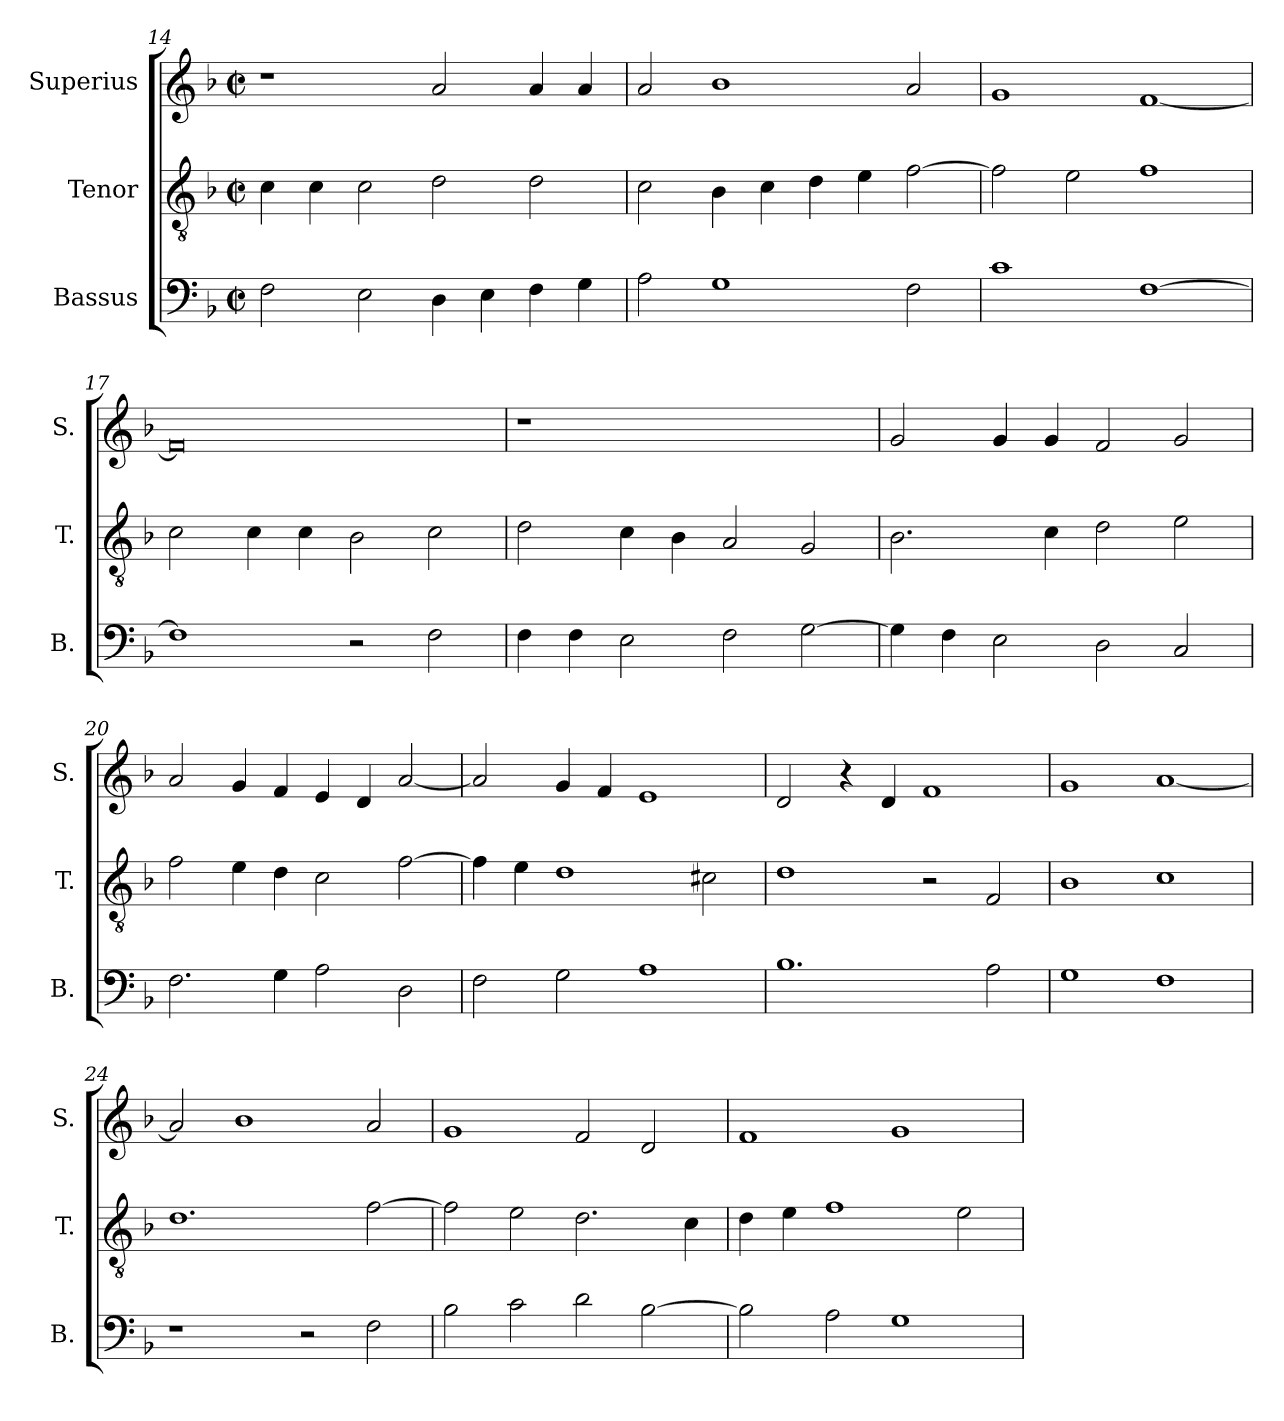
**kern	**kern	**kern
*part3	*part2	*part1
*staff3	*staff2	*staff1
*I"Bassus	*I"Tenor	*I"Superius
*I'B.	*I'T.	*I'S.
*clefF4	*clefGv2	*clefG2
*	*ITrd7c12	*
*k[b-]	*k[b-]	*k[b-]
*F:	*F:	*F:
*M2/2	*M2/2	*M2/2
*met(c|)	*met(c|)	*met(c|)
=14	=14	=14
2Fi\	4Ci\	1r
.	4Ci\	.
2Ei\	2Ci\	.
4Di\	2Di\	2ai/
4Ei\	.	.
4Fi\	2Di\	4ai/
4Gi\	.	4ai/
=15	=15	=15
2Ai\	2Ci\	2ai/
1Gi	4BB-i\	1b-i
.	4Ci\	.
.	4Di\	.
.	4Ei\	.
2Fi\	[>2Fi\	2ai/
!!LO:PB:g=z
=16	=16	=16
1ci	2Fi\]	1gi
.	2Ei\	.
[>1Fi	1Fi	[<1fi
=17	=17	=17
1Fi]	2Ci\	0fi]
.	4Ci\	.
.	4Ci\	.
2r	2BB-i\	.
2Fi\	2Ci\	.
=18	=18	=18
!	!	!LO:N:vis=1
4Fi\	2Di\	1r
4Fi\	.	.
2Ei\	4Ci\	.
.	4BB-i\	.
2Fi\	2AAi/	1ryy
[>2Gi\	2GGi/	.
=19	=19	=19
4Gi\]	2.BB-i\	2gi/
4Fi\	.	.
2Ei\	.	4gi/
.	4Ci\	4gi/
2Di\	2Di\	2fi/
2Ci/	2Ei\	2gi/
=20	=20	=20
2.Fi\	2Fi\	2ai/
.	4Ei\	4gi/
4Gi\	4Di\	4fi/
2Ai\	2Ci\	4ei/
.	.	4di/
2Di\	[>2Fi\	[<2ai/
!!LO:LB:g=z
=21	=21	=21
2Fi\	4Fi\]	2ai/]
.	4Ei\	.
2Gi\	1Di	4gi/
.	.	4fi/
1Ai	.	1ei
.	2C#Xi\	.
=22	=22	=22
1.B-i	1Di	2di/
.	.	4r
.	.	4di/
.	2r	1fi
2Ai\	2FFi/	.
=23	=23	=23
1Gi	1BB-i	1gi
1Fi	1Ci	[<1ai
=24	=24	=24
1r	1.Di	2ai/]
.	.	1b-i
2r	.	.
2Fi\	[>2Fi\	2ai/
=25	=25	=25
2B-i\	2Fi\]	1gi
2ci\	2Ei\	.
2di\	2.Di\	2fi/
[>2B-i\	.	2di/
.	4Ci\	.
!!LO:LB:g=z
=26	=26	=26
2B-i\]	4Di\	1fi
.	4Ei\	.
2Ai\	1Fi	.
1Gi	.	1gi
.	2Ei\	.
=	=	=
*-	*-	*-
